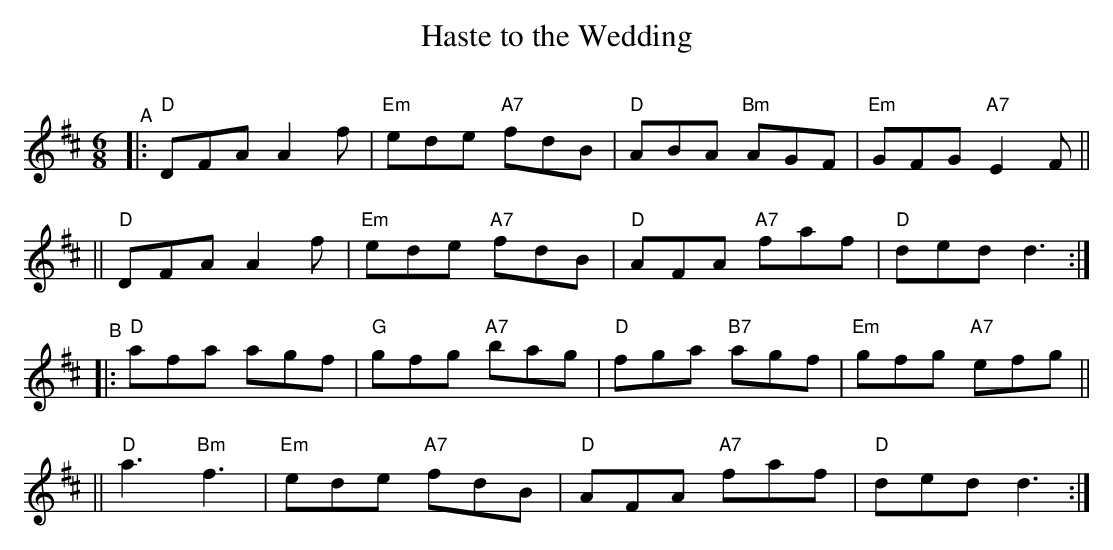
X:1
T: Haste to the Wedding
C:
M: 6/8
L: 1/8
K: D
"^A"\
|: "D"DFA A2f | "Em"ede "A7"fdB | "D"ABA "Bm"AGF | "Em"GFG "A7"E2F ||
|| "D"DFA A2f | "Em"ede "A7"fdB | "D"AFA "A7"faf | "D"ded d3 :|
"^B"\
|: "D"afa agf | "G"gfg "A7"bag | "D"fga "B7"agf | "Em"gfg "A7"efg ||
|| "D"a3 "Bm"f3  | "Em"ede "A7"fdB | "D"AFA "A7"faf | "D"ded d3 :|
